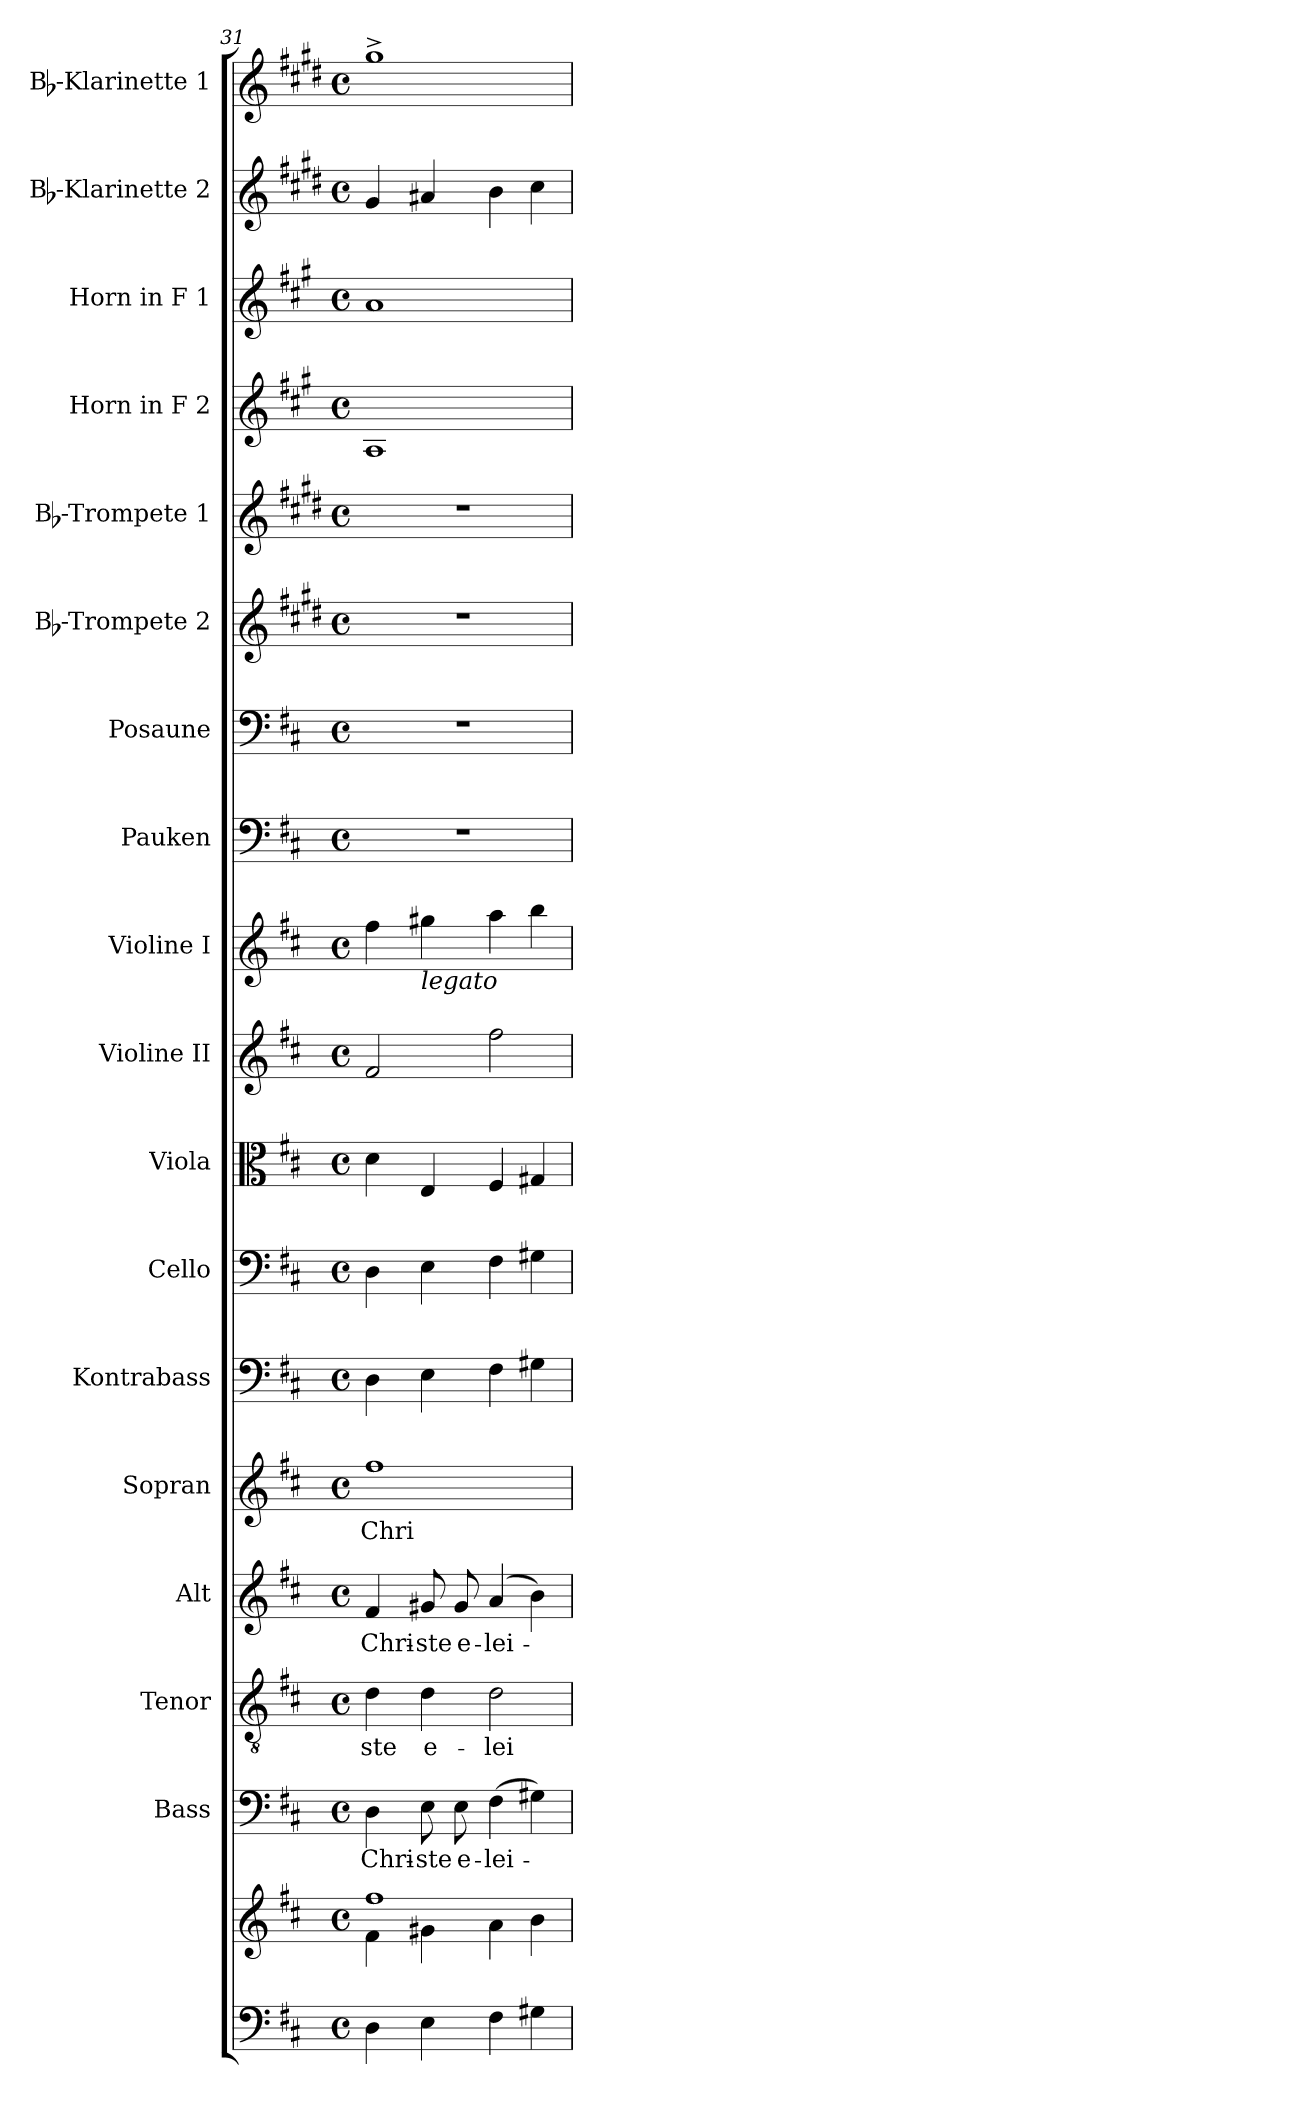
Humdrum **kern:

**kern	**kern	**kern	**text	**kern	**text	**kern	**text	**kern	**text	**kern	**kern	**kern	**kern	**kern	**kern	**kern	**kern	**kern	**kern	**kern	**kern	**kern
*part18	*part18	*part17	*part17	*part16	*part16	*part15	*part15	*part14	*part14	*part13	*part12	*part11	*part10	*part9	*part8	*part7	*part6	*part5	*part4	*part3	*part2	*part1
*staff19	*staff18	*staff17	*staff17	*staff16	*staff16	*staff15	*staff15	*staff14	*staff14	*staff13	*staff12	*staff11	*staff10	*staff9	*staff8	*staff7	*staff6	*staff5	*staff4	*staff3	*staff2	*staff1
*	*	*I"Bass	*	*I"Tenor	*	*I"Alt	*	*I"Sopran	*	*I"Kontrabass	*I"Cello	*I"Viola	*I"Violine II	*I"Violine I	*I"Pauken	*I"Posaune	*I"Bb-Trompete 2	*I"Bb-Trompete 1	*I"Horn in F 2	*I"Horn in F 1	*I"Bb-Klarinette 2	*I"Bb-Klarinette 1
*	*	*I'B.	*	*I'T.	*	*I'A.	*	*I'S.	*	*I'Kb.	*	*I'Vla.	*I'Vl. II	*I'Vl. I	*I'Pk.	*I'Pos.	*I'Bb Trp. 2	*I'Bb Trp. 1	*	*	*I'Bb Kl. 2	*I'Bb Kl. 1
*clefF4	*clefG2	*clefF4	*	*clefGv2	*	*clefG2	*	*clefG2	*	*clefF4	*clefF4	*clefC3	*clefG2	*clefG2	*clefF4	*clefF4	*clefG2	*clefG2	*clefG2	*clefG2	*clefG2	*clefG2
*	*	*	*	*	*	*	*	*	*	*ITrd7c12	*	*	*	*	*	*	*ITrd1c2	*ITrd1c2	*ITrd4c7	*ITrd4c7	*ITrd1c2	*ITrd1c2
*k[f#c#]	*k[f#c#]	*k[f#c#]	*	*k[f#c#]	*	*k[f#c#]	*	*k[f#c#]	*	*k[f#c#]	*k[f#c#]	*k[f#c#]	*k[f#c#]	*k[f#c#]	*k[f#c#]	*k[f#c#]	*k[f#c#]	*k[f#c#]	*k[f#c#]	*k[f#c#]	*k[f#c#]	*k[f#c#]
*D:	*D:	*D:	*	*D:	*	*D:	*	*D:	*	*D:	*D:	*D:	*D:	*D:	*D:	*D:	*D:	*D:	*D:	*D:	*D:	*D:
*M4/4	*M4/4	*M4/4	*	*M4/4	*	*M4/4	*	*M4/4	*	*M4/4	*M4/4	*M4/4	*M4/4	*M4/4	*M4/4	*M4/4	*M4/4	*M4/4	*M4/4	*M4/4	*M4/4	*M4/4
*met(c)	*met(c)	*met(c)	*	*met(c)	*	*met(c)	*	*met(c)	*	*met(c)	*met(c)	*met(c)	*met(c)	*met(c)	*met(c)	*met(c)	*met(c)	*met(c)	*met(c)	*met(c)	*met(c)	*met(c)
=31	=31	=31	=31	=31	=31	=31	=31	=31	=31	=31	=31	=31	=31	=31	=31	=31	=31	=31	=31	=31	=31	=31
*	*^	*	*	*	*	*	*	*	*	*	*	*	*	*	*	*	*	*	*	*	*	*
!	!	!	!	!LO:LY:b	!	!LO:LY:b	!	!LO:LY:b	!	!LO:LY:b	!	!	!	!	!	!	!	!	!	!	!	!	!
4D\	1ff#	4f#\	4D\	Chri-	4d\	-ste	4f#/	Chri-	1ff#	Chri-	4DD\	4D\	4d\	2f#/	4ff#\	1r	1r	1r	1r	1D	1d	4f#/	1ff#^>
!	!	!	!	!	!	!	!	!	!	!	!	!	!	!	!LO:TX:b:i:t=legato	!	!	!	!	!	!	!	!
!	!	!	!	!LO:LY:b	!	!LO:LY:b	!	!LO:LY:b	!	!	!	!	!	!	!	!	!	!	!	!	!	!	!
4E\	.	4g#X\	8E\	-ste	4d\	e-	8g#X/	-ste	.	.	4EE\	4E\	4E/	.	4gg#X\	.	.	.	.	.	.	4g#X/	.
!	!	!	!	!LO:LY:b	!	!	!	!LO:LY:b	!	!	!	!	!	!	!	!	!	!	!	!	!	!	!
.	.	.	8E\	e-	.	.	8g#/	e-	.	.	.	.	.	.	.	.	.	.	.	.	.	.	.
!	!	!	!	!LO:LY:b	!	!LO:LY:b	!	!LO:LY:b	!	!	!	!	!	!	!	!	!	!	!	!	!	!	!
4F#\	.	4a\	(>4F#\	-lei-	2d\	-lei-	(4a/	-lei-	.	.	4FF#\	4F#\	4F#/	2ff#\	4aa\	.	.	.	.	.	.	4a\	.
4G#X\	.	4b\	4G#X\)	.	.	.	4b\)	.	.	.	4GG#X\	4G#X\	4G#X/	.	4bb\	.	.	.	.	.	.	4b\	.
*	*v	*v	*	*	*	*	*	*	*	*	*	*	*	*	*	*	*	*	*	*	*	*	*
=	=	=	=	=	=	=	=	=	=	=	=	=	=	=	=	=	=	=	=	=	=	=
*-	*-	*-	*-	*-	*-	*-	*-	*-	*-	*-	*-	*-	*-	*-	*-	*-	*-	*-	*-	*-	*-	*-
